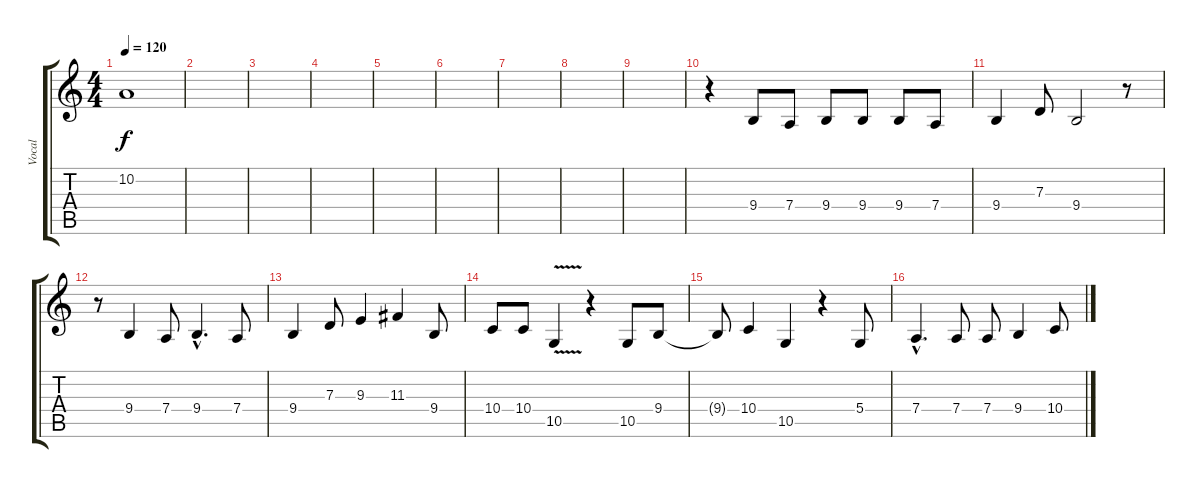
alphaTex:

\track ("Vocal" "Vocal") {instrument lead6voice}
\staff {score tabs}
\tuning (E4 B3 G3 D3 A2 E2) {hide}
\ts (4 4)
\tempo 120
\clef g2
\ks c
10.2.1{dy f} |
|
|
|
|
|
|
|
|
r.4 9.4.8 7.4.8 9.4.8 9.4.8 9.4.8 7.4.8 |
9.4.4 7.3.8 9.4.2 r.8 |
r.8 9.4.4 7.4.8 9.4{hac}.4{d} 7.4.8 |
9.4.4 7.3.8 9.3.4 11.3.4 9.4.8 |
10.4.8 10.4.8 10.5{v}.4 r.4 10.5.8 9.4.8 |
9.4{t}.8 10.4.4 10.5.4 r.4 5.4.8 |
7.4{hac}.4{d} 7.4.8 7.4.8 9.4.4 10.4.8
